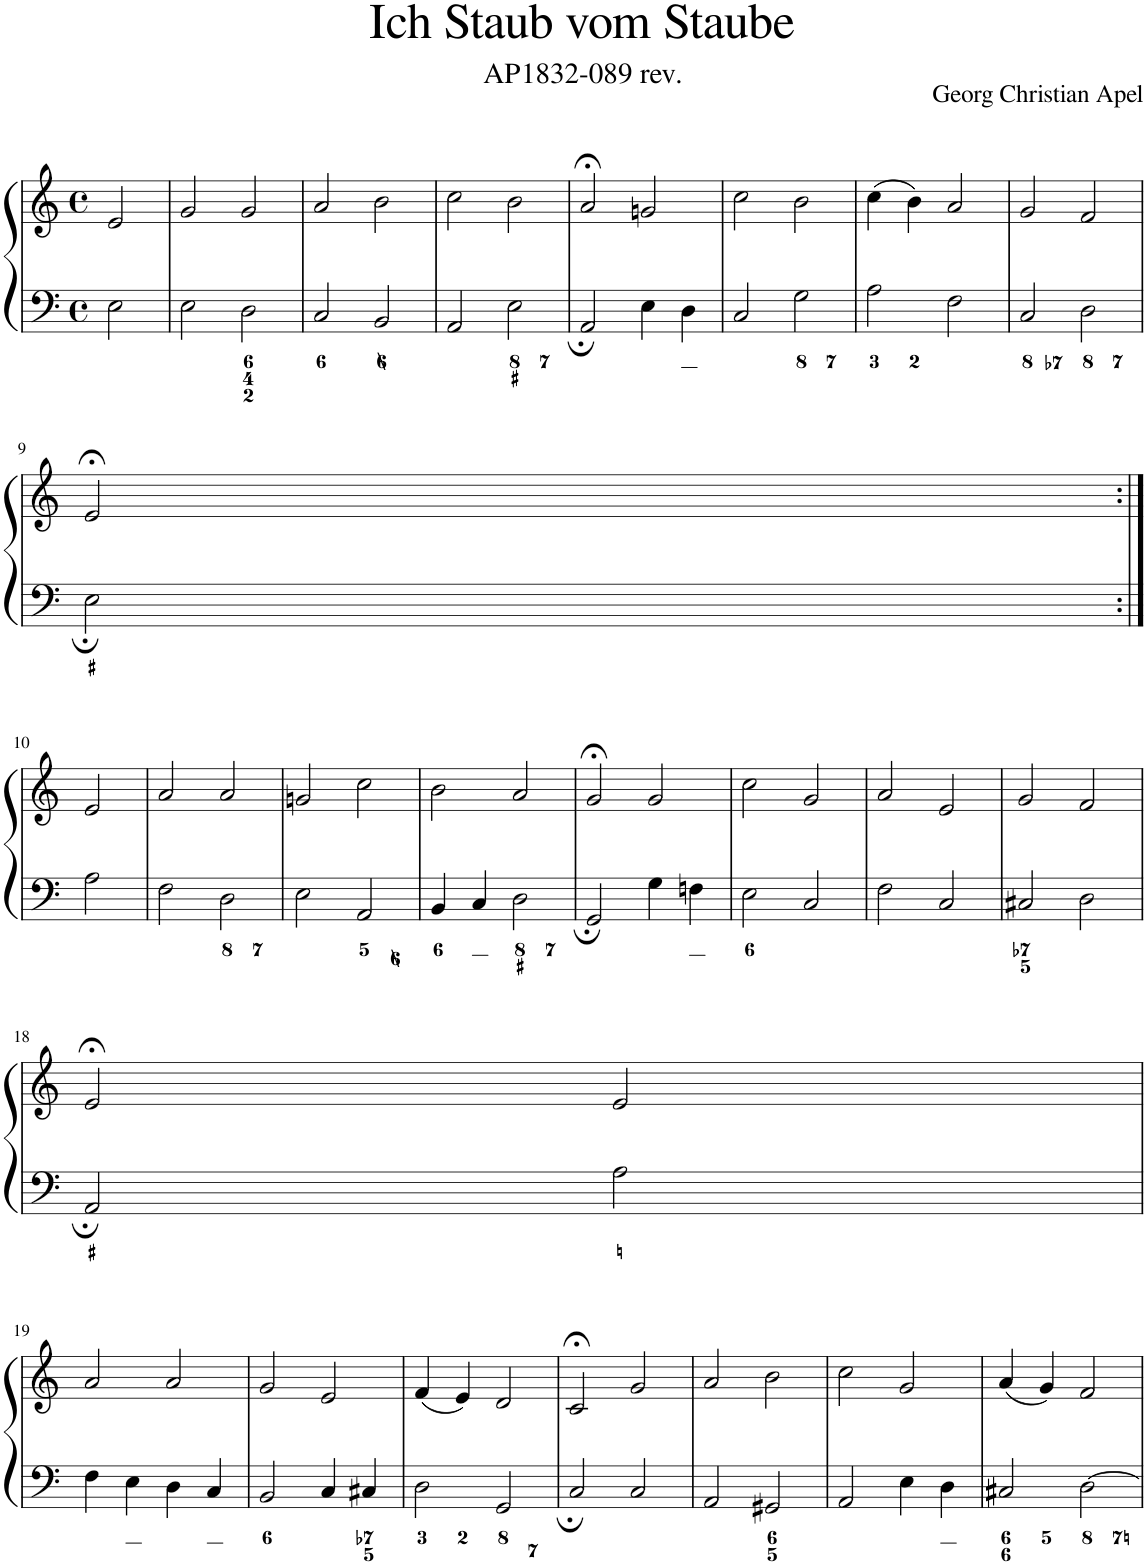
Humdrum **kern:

**kern	**kern
*part1	*part1
*staff2	*staff1
*I"Piano	*
*I'Pno.	*
*clefF4	*clefG2
*k[]	*k[]
*M4/4	*M4/4
*met(c)	*met(c)
=1	=1
2E\	2e/
=2	=2
2E\	2g/
2D\	2g/
=3	=3
2C/	2a/
2BB/	2b\
=4	=4
2AA/	2cc\
2E\	2b\
=5	=5
2AA/	2a;</
4E\	2gn/
4D\	.
=6	=6
2C/	2cc\
2G\	2b\
=7	=7
2A\	(4cc\
.	4b\)
2F\	2a/
=8	=8
2C/	2g/
2D\	2f/
!!LO:LB:g=z
=9	=9
2E\	2e;</
!!LO:LB:g=z
=10:|!	=10:|!
2A\	2e/
=11	=11
2F\	2a/
2D\	2a/
=12	=12
2E\	2gn/
2AA/	2cc\
=13	=13
4BB/	2b\
4C/	.
2D\	2a/
=14	=14
2GG/	2g;</
4G\	2g/
4Fn\	.
=15	=15
2E\	2cc\
2C/	2g/
=16	=16
2F\	2a/
2C/	2e/
=17	=17
2C#X/	2g/
2D\	2f/
!!LO:LB:g=z
=18	=18
2AA/	2e;</
2A\	2e/
!!LO:LB:g=z
=19	=19
4F\	2a/
4E\	.
4D\	2a/
4C/	.
=20	=20
2BB/	2g/
4C/	2e/
4C#X/	.
=21	=21
2D\	(4f/
.	4e/)
2GG/	2d/
=22	=22
2C/	2c;</
2C/	2g/
=23	=23
2AA/	2a/
2GG#X/	2b\
=24	=24
2AA/	2cc\
4E\	2g/
4D\	.
=25	=25
2C#X/	(4a/
.	4g/)
[2D\	2f/
=	=
*-	*-
